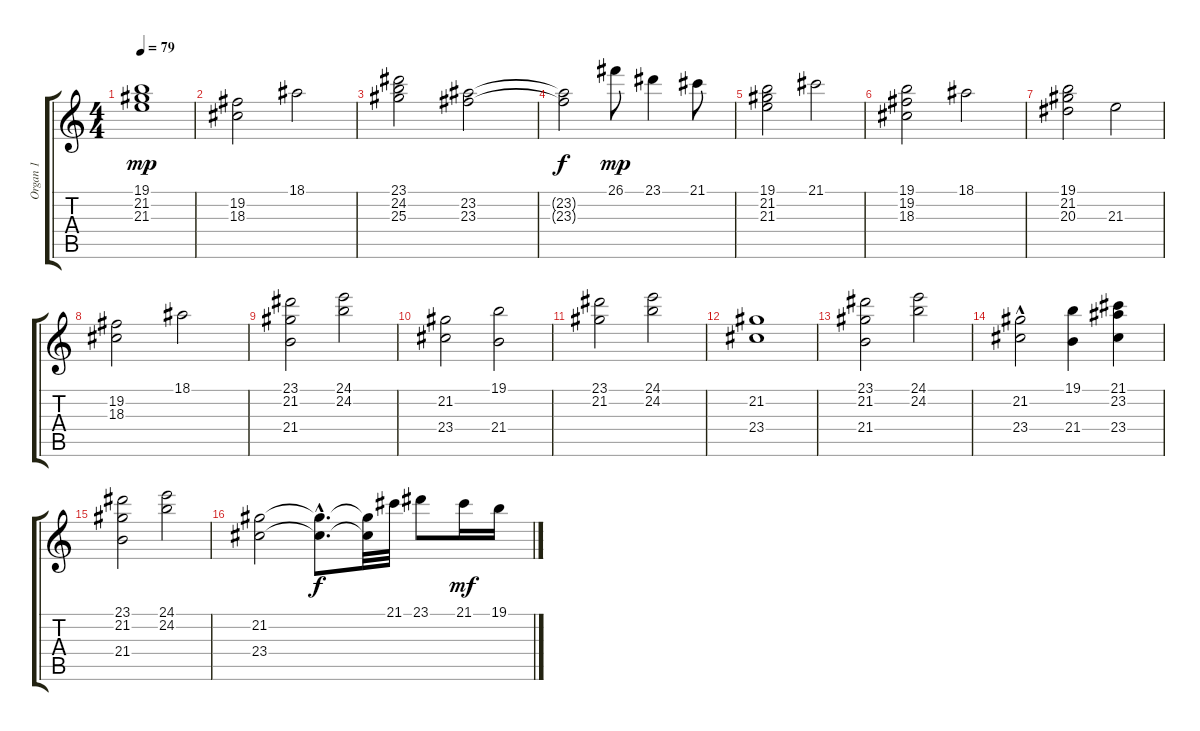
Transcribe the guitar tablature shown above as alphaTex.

\track ("Organ 1" "Organ 1") {instrument seashore}
\staff {score tabs}
\tuning (E4 B3 G3 D3 A2 E2) {hide}
\ts (4 4)
\tempo 79
\clef g2
\ks c
(19.1 21.2 21.3).1{dy mp} |
(19.2 18.3).2 18.1.2 |
(23.1 24.2 25.3).2 (23.2 23.3).2 |
(23.2{t} 23.3{t}).2{dy f} 26.1.8{dy mp} 23.1.4 21.1.8 |
(19.1 21.2 21.3).2 21.1.2 |
(19.1 19.2 18.3).2 18.1.2 |
(19.1 21.2 20.3).2 21.3.2 |
(19.2 18.3).2 18.1.2 |
(23.1 21.2 21.4).2 (24.1 24.2).2 |
(21.2 23.4).2 (19.1 21.4).2 |
(23.1 21.2).2 (24.1 24.2).2 |
(21.2 23.4).1 |
(23.1 21.2 21.4).2 (24.1 24.2).2 |
(21.2{hac} 23.4).2 (19.1 21.4).4 (21.1 23.2 23.4).4 |
(23.1 21.2 21.4).2 (24.1 24.2).2 |
(21.2 23.4).2 (21.2{hac t} 23.4{hac t}).8{d dy f} (21.2{t} 23.4{t}).32 21.1.32 23.1.8 21.1.16{dy mf} 19.1.16
